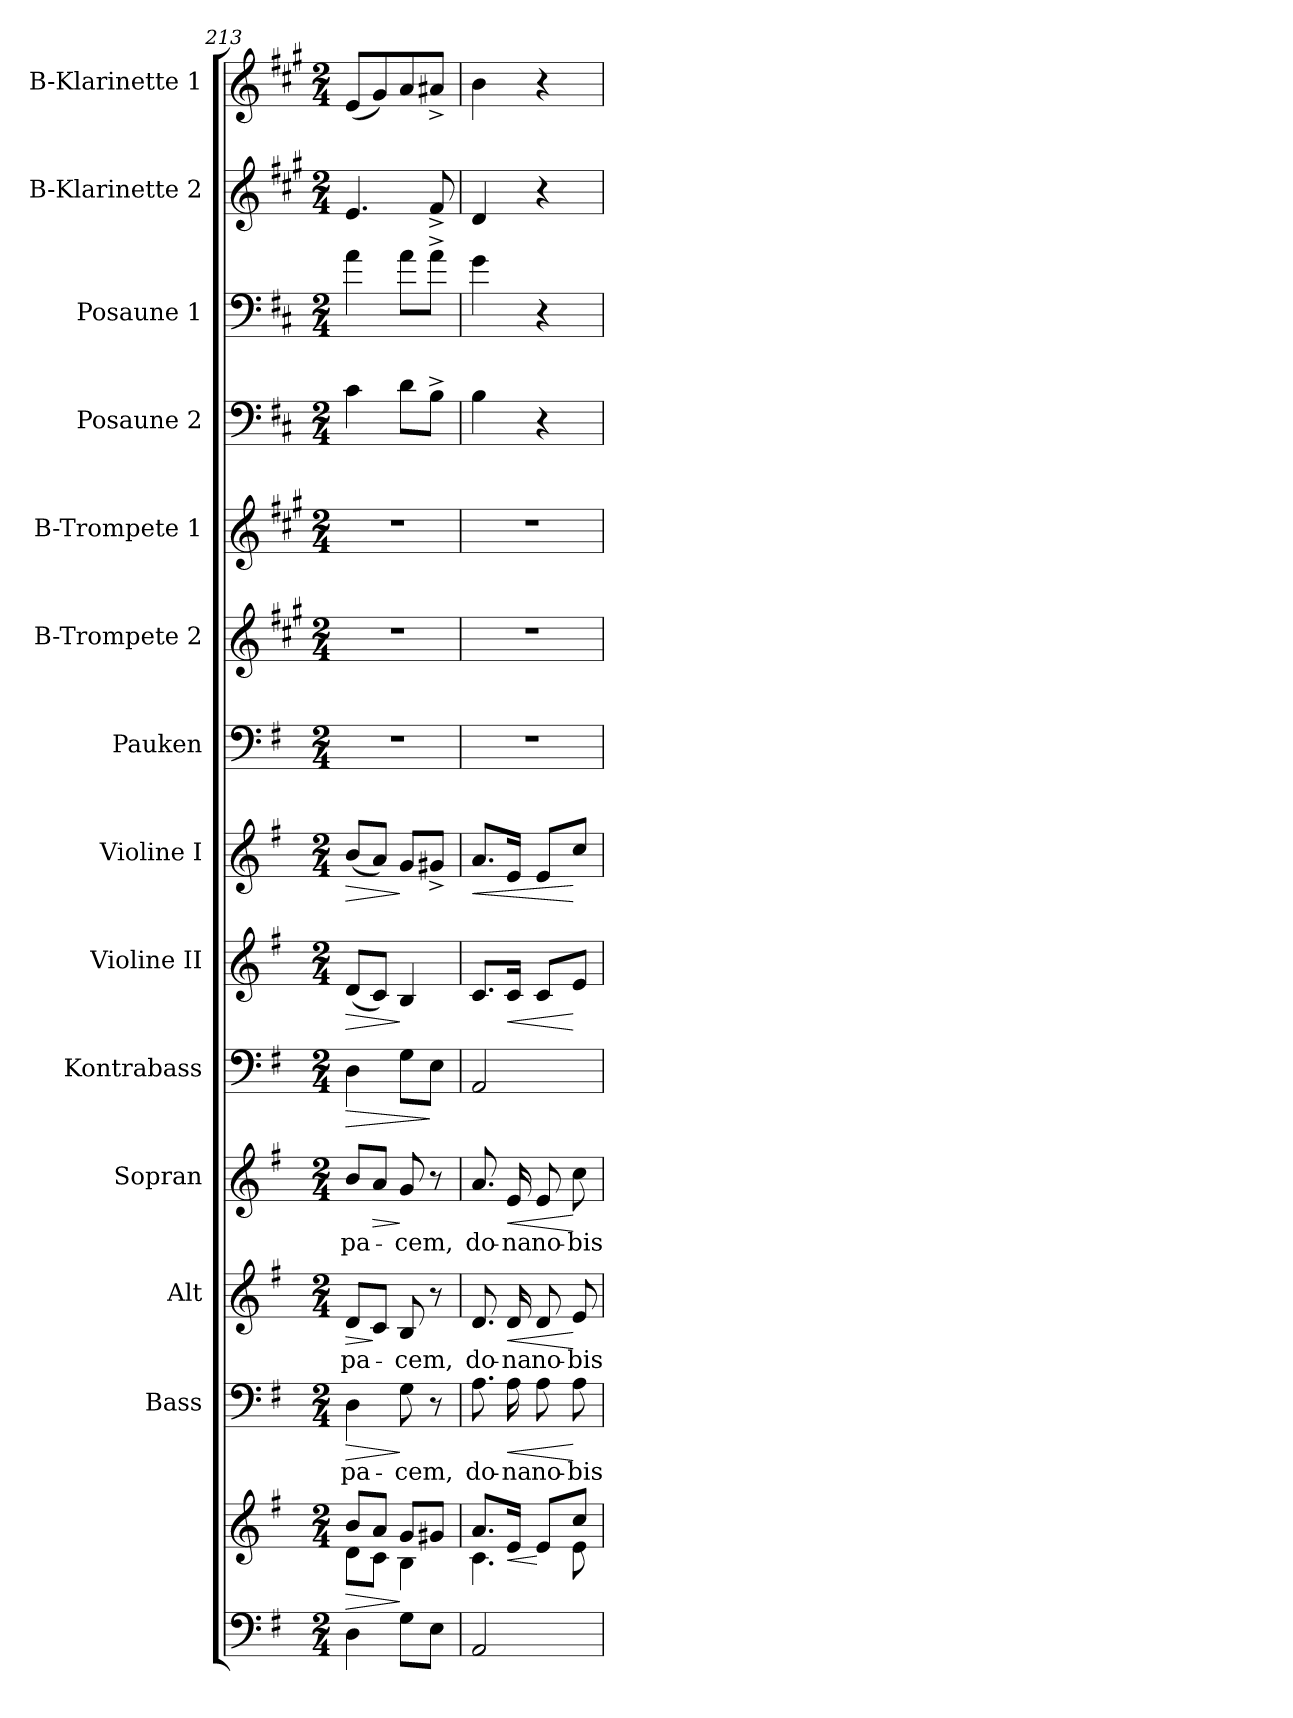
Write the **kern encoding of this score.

**kern	**kern	**dynam	**kern	**text	**dynam	**kern	**text	**dynam	**kern	**text	**dynam	**kern	**dynam	**kern	**dynam	**kern	**dynam	**kern	**kern	**kern	**kern	**kern	**kern	**kern
*part14	*part14	*part14	*part13	*part13	*part13	*part12	*part12	*part12	*part11	*part11	*part11	*part10	*part10	*part9	*part9	*part8	*part8	*part7	*part6	*part5	*part4	*part3	*part2	*part1
*staff15	*staff14	*staff14/15	*staff13	*staff13	*staff13	*staff12	*staff12	*staff12	*staff11	*staff11	*staff11	*staff10	*staff10	*staff9	*staff9	*staff8	*staff8	*staff7	*staff6	*staff5	*staff4	*staff3	*staff2	*staff1
*	*	*	*I"Bass	*	*	*I"Alt	*	*	*I"Sopran	*	*	*I"Kontrabass	*	*I"Violine II	*	*I"Violine I	*	*I"Pauken	*I"B-Trompete 2	*I"B-Trompete 1	*I"Posaune 2	*I"Posaune 1	*I"B-Klarinette 2	*I"B-Klarinette 1
*	*	*	*I'B.	*	*	*I'A.	*	*	*I'S.	*	*	*I'Kb.	*	*I'Vl. II	*	*I'Vl. I	*	*I'Pk.	*I'B Trp. 2	*I'B Trp. 1	*I'Pos. 2	*I'Pos. 1	*I'B Kl. 2	*I'B Kl. 1
*clefF4	*clefG2	*	*clefF4	*	*	*clefG2	*	*	*clefG2	*	*	*clefF4	*	*clefG2	*	*clefG2	*	*clefF4	*clefG2	*clefG2	*clefF4	*clefF4	*clefG2	*clefG2
*	*	*	*	*	*	*	*	*	*	*	*	*ITrd7c12	*	*	*	*	*	*	*ITrd1c2	*ITrd1c2	*ITrd4c7	*ITrd4c7	*ITrd1c2	*ITrd1c2
*k[f#]	*k[f#]	*	*k[f#]	*	*	*k[f#]	*	*	*k[f#]	*	*	*k[f#]	*	*k[f#]	*	*k[f#]	*	*k[f#]	*k[f#]	*k[f#]	*k[f#]	*k[f#]	*k[f#]	*k[f#]
*G:	*G:	*	*G:	*	*	*G:	*	*	*G:	*	*	*G:	*	*G:	*	*G:	*	*G:	*G:	*G:	*G:	*G:	*G:	*G:
*M2/4	*M2/4	*	*M2/4	*	*	*M2/4	*	*	*M2/4	*	*	*M2/4	*	*M2/4	*	*M2/4	*	*M2/4	*M2/4	*M2/4	*M2/4	*M2/4	*M2/4	*M2/4
=213	=213	=213	=213	=213	=213	=213	=213	=213	=213	=213	=213	=213	=213	=213	=213	=213	=213	=213	=213	=213	=213	=213	=213	=213
!	!	!LO:HP:b	!	!LO:LY:b	!LO:HP:b	!	!LO:LY:b	!LO:HP:b	!	!LO:LY:b	!	!	!LO:HP:b	!	!LO:HP:b	!	!LO:HP:b	!	!	!	!	!	!	!
*	*^	*	*	*	*	*	*	*	*	*	*	*	*	*	*	*	*	*	*	*	*	*	*	*
4D\	8b/L	8d\L	>	4D\	pa-	>	8d/L	pa-	>	8b/L	pa-	.	4DD\	>	(<8d/L	>	(<8b/L	>	2r	2r	2r	4F#\	4d\	4.d/	(<8d/L
!	!	!	!	!	!	!	!	!	!	!	!	!LO:HP:b	!	!	!	!	!	!	!	!	!	!	!	!	!
.	8a/J	8c\J	.	.	.	.	8c/J	.	]	8a/J	.	>	.	.	8c/J)	.	8a/J)	.	.	.	.	.	.	.	8f#/)
!	!	!	!	!	!LO:LY:b	!	!	!LO:LY:b	!	!	!LO:LY:b	!	!	!	!	!	!	!	!	!	!	!	!	!	!
8G\L	8g/L	4B\	]	8G\	-cem,	]	8B/	-cem,	.	8g/	-cem,	]	8GG\L	.	4B/	]	8g/L	]	.	.	.	8G\L	8d\L	.	8g/
8E\J	8g#X/J	.	.	8r	.	.	8r	.	.	8r	.	.	8EE\J	]	.	.	8g#X^</J	.	.	.	.	8E^>\J	8d^>\J	8e^</	8g#X^</J
=214	=214	=214	=214	=214	=214	=214	=214	=214	=214	=214	=214	=214	=214	=214	=214	=214	=214	=214	=214	=214	=214	=214	=214	=214	=214
!	!	!	!	!	!LO:LY:b	!	!	!LO:LY:b	!	!	!LO:LY:b	!	!	!	!	!	!	!LO:HP:b	!	!	!	!	!	!	!
2AA/	8.a/L	4.c\	.	8.A\	do-	.	8.d/	do-	.	8.a/	do-	.	2AAA/	.	8.c/L	.	8.a/L	<	2r	2r	2r	4E\	4c\	4c/	4a\
!	!	!	!LO:HP:b	!	!LO:LY:b	!LO:HP:b	!	!LO:LY:b	!LO:HP:b	!	!LO:LY:b	!LO:HP:b	!	!	!	!LO:HP:b	!	!	!	!	!	!	!	!	!
.	16e/Jk	.	<	16A\	-na	<	16d/	-na	<	16e/	-na	<	.	.	16c/Jk	<	16e/Jk	.	.	.	.	.	.	.	.
!	!	!	!	!	!LO:LY:b	!	!	!LO:LY:b	!	!	!LO:LY:b	!	!	!	!	!	!	!	!	!	!	!	!	!	!
.	8e/L	.	[	8A\	no-	.	8d/	no-	.	8e/	no-	.	.	.	8c/L	.	8e/L	.	.	.	.	4r	4r	4r	4r
!	!	!	!	!	!LO:LY:b	!	!	!LO:LY:b	!	!	!LO:LY:b	!	!	!	!	!	!	!	!	!	!	!	!	!	!
.	8cc/J	8e\	.	8A\	-bis	[	8e/	-bis	[	8cc\	-bis	[	.	.	8e/J	[	8cc/J	[	.	.	.	.	.	.	.
*	*v	*v	*	*	*	*	*	*	*	*	*	*	*	*	*	*	*	*	*	*	*	*	*	*	*
=	=	=	=	=	=	=	=	=	=	=	=	=	=	=	=	=	=	=	=	=	=	=	=	=
*-	*-	*-	*-	*-	*-	*-	*-	*-	*-	*-	*-	*-	*-	*-	*-	*-	*-	*-	*-	*-	*-	*-	*-	*-
